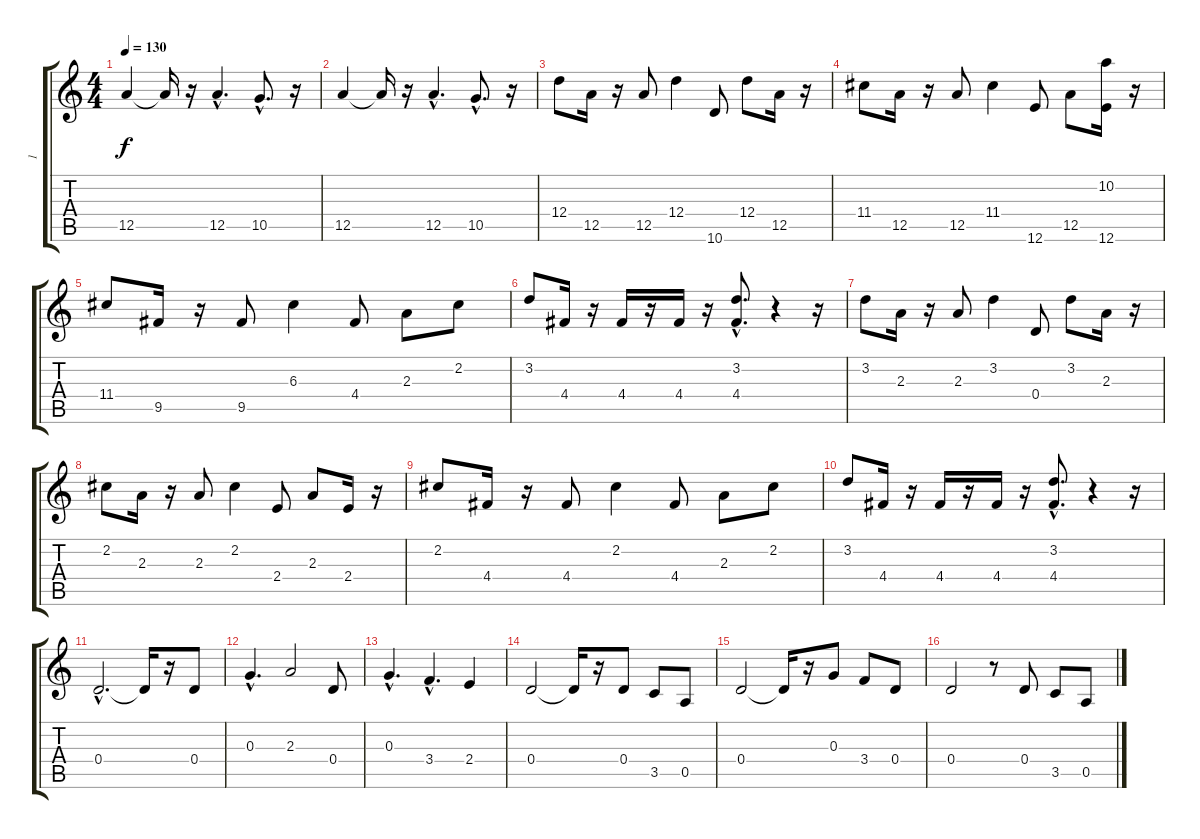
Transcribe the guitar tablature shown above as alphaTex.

\track ("1" "1") {instrument electricguitarclean}
\staff {score tabs}
\tuning (E4 B3 G3 D3 A2 E2) {hide}
\ts (4 4)
\tempo 130
\clef g2
\ks c
12.5.4{dy f} 12.5{t}.16 r.16 12.5{hac}.4{d} 10.5{hac}.8{d} r.16 |
12.5.4 12.5{t}.16 r.16 12.5{hac}.4{d} 10.5{hac}.8{d} r.16 |
12.4.8 12.5.16 r.16 12.5.8 12.4.4 10.6.8 12.4.8 12.5.16 r.16 |
11.4.8 12.5.16 r.16 12.5.8 11.4.4 12.6.8 12.5.8 (10.2 12.6).16 r.16 |
11.4.8 9.5.16 r.16 9.5.8 6.3.4 4.4.8 2.3.8 2.2.8 |
3.2.8 4.4.16 r.16 4.4.16 r.16 4.4.16 r.16 (3.2{hac} 4.4{hac}).8{d} r.4 r.16 |
3.2.8 2.3.16 r.16 2.3.8 3.2.4 0.4.8 3.2.8 2.3.16 r.16 |
2.2.8 2.3.16 r.16 2.3.8 2.2.4 2.4.8 2.3.8 2.4.16 r.16 |
2.2.8 4.4.16 r.16 4.4.8 2.2.4 4.4.8 2.3.8 2.2.8 |
3.2.8 4.4.16 r.16 4.4.16 r.16 4.4.16 r.16 (3.2{hac} 4.4{hac}).8{d} r.4 r.16 |
0.4{hac}.2{d} 0.4{t}.16 r.16 0.4.8 |
0.3{hac}.4{d} 2.3.2 0.4.8 |
0.3{hac}.4{d} 3.4{hac}.4{d} 2.4.4 |
0.4.2 0.4{t}.16 r.16 0.4.8 3.5.8 0.5.8 |
0.4.2 0.4{t}.16 r.16 0.3.8 3.4.8 0.4.8 |
0.4.2 r.8 0.4.8 3.5.8 0.5.8
